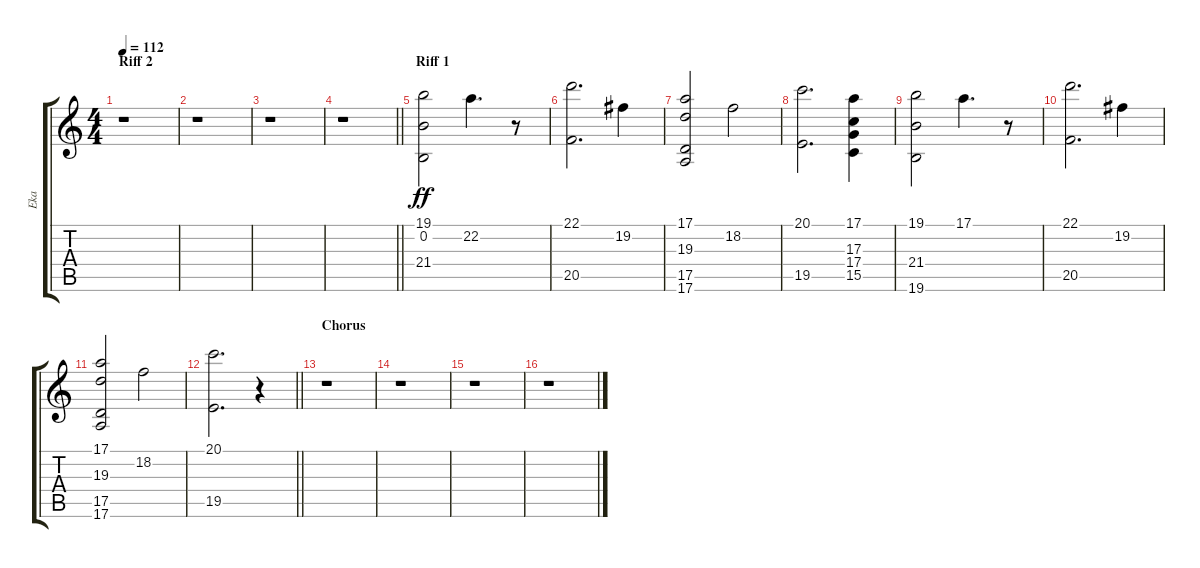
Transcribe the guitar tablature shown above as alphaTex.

\track ("Eka" "Eka") {instrument fx2soundtrack}
\staff {score tabs}
\tuning (E4 B3 G3 D3 A2 E2) {hide}
\ts (4 4)
\section ("" "Riff 2")
\tempo 112
\clef g2
\ks c
r.1{dy ff} |
r.1 |
r.1 |
\barLineRight lightlight
r.1 |
\section ("" "Riff 1")
(19.1 0.2 21.4).2 22.2.4{d} r.8 |
(22.1 20.5).2{d} 19.2.4 |
(17.1 19.3 17.5 17.6).2 18.2.2 |
(20.1 19.5).2{d} (17.1 17.3 17.4 15.5).4 |
(19.1 21.4 19.6).2 17.1.4{d} r.8 |
(22.1 20.5).2{d} 19.2.4 |
(17.1 19.3 17.5 17.6).2 18.2.2 |
\barLineRight lightlight
(20.1 19.5).2{d} r.4 |
\section ("" "Chorus")
r.1 |
r.1 |
r.1 |
r.1
